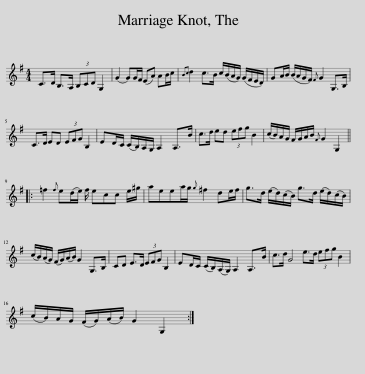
X:1
L:1/8
M:4/4
I:linebreak $
K:G
V:1 treble
V:1
 C>D B,>A, (3B,CD G,2 | (G2 G)G/F/ (EA) AB/c/ |{Bc} d2 c>B c/(B/A/G/) (G/F/E/D/) | GA/B/ (B/A/G/F/){F} G2 G,>B, |$ C>D ED (3EFG B,2 | %5
 ED/C/ (C/B,/)A,/G,/ A,2 A,>B | c>d ed (3efg B2 | (c/B/)A/G/ F/G/A/B/{F} G2 G,2 |:$ =f2{f} e(d/e/) f/ ecc e/^g/ | aeea/g/{g} ^f2 de/f/ | %10
 g>d (e/d/)(c/B/) g>d (e/d/)(c/B/) |$ (c/B/)(A/G/) (F/G/)(A/B/) G2 G,>B, | CD E>D (3EFG B,2 | ED/C/ (C/B,/)(A,/G,/) A,2 A,>B | c>d G4 e>d (3efg B2 |$ %15
 (c/B/)A/G/ (F/G/)(A/B/) G2 G,2 :| %16
